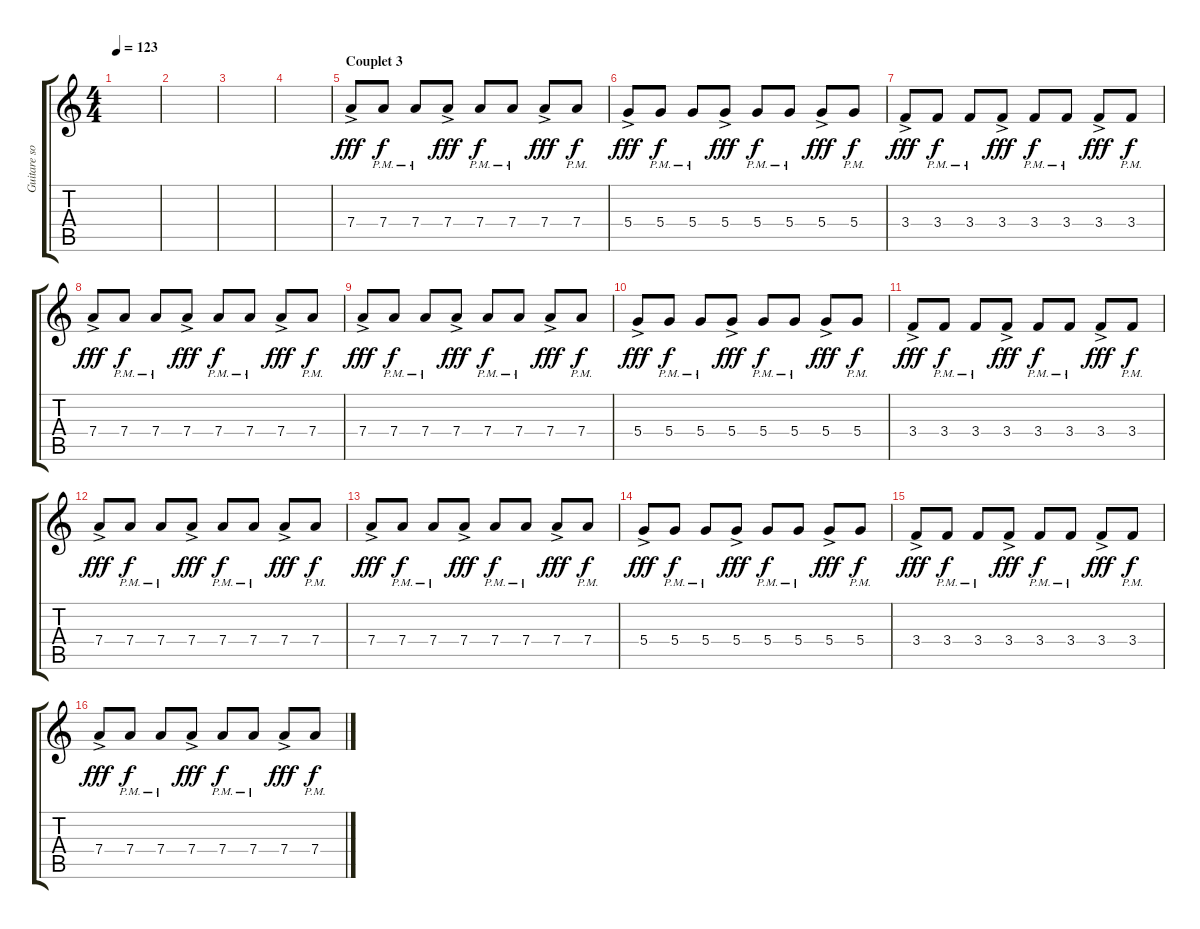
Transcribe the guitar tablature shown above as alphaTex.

\track ("Guitare son clair" "Guitare so") {instrument electricguitarmuted}
\staff {score tabs}
\tuning (E4 B3 G3 D3 A2 E2) {hide}
\ts (4 4)
\tempo 123
\clef g2
\ks c
|
|
|
|
\section ("" "Couplet 3")
7.4{ac}.8{dy fff} 7.4{pm}.8{dy f} 7.4{pm}.8 7.4{ac}.8{dy fff} 7.4{pm}.8{dy f} 7.4{pm}.8 7.4{ac}.8{dy fff} 7.4{pm}.8{dy f} |
5.4{ac}.8{dy fff} 5.4{pm}.8{dy f} 5.4{pm}.8 5.4{ac}.8{dy fff} 5.4{pm}.8{dy f} 5.4{pm}.8 5.4{ac}.8{dy fff} 5.4{pm}.8{dy f} |
3.4{ac}.8{dy fff} 3.4{pm}.8{dy f} 3.4{pm}.8 3.4{ac}.8{dy fff} 3.4{pm}.8{dy f} 3.4{pm}.8 3.4{ac}.8{dy fff} 3.4{pm}.8{dy f} |
7.4{ac}.8{dy fff} 7.4{pm}.8{dy f} 7.4{pm}.8 7.4{ac}.8{dy fff} 7.4{pm}.8{dy f} 7.4{pm}.8 7.4{ac}.8{dy fff} 7.4{pm}.8{dy f} |
7.4{ac}.8{dy fff} 7.4{pm}.8{dy f} 7.4{pm}.8 7.4{ac}.8{dy fff} 7.4{pm}.8{dy f} 7.4{pm}.8 7.4{ac}.8{dy fff} 7.4{pm}.8{dy f} |
5.4{ac}.8{dy fff} 5.4{pm}.8{dy f} 5.4{pm}.8 5.4{ac}.8{dy fff} 5.4{pm}.8{dy f} 5.4{pm}.8 5.4{ac}.8{dy fff} 5.4{pm}.8{dy f} |
3.4{ac}.8{dy fff} 3.4{pm}.8{dy f} 3.4{pm}.8 3.4{ac}.8{dy fff} 3.4{pm}.8{dy f} 3.4{pm}.8 3.4{ac}.8{dy fff} 3.4{pm}.8{dy f} |
7.4{ac}.8{dy fff} 7.4{pm}.8{dy f} 7.4{pm}.8 7.4{ac}.8{dy fff} 7.4{pm}.8{dy f} 7.4{pm}.8 7.4{ac}.8{dy fff} 7.4{pm}.8{dy f} |
7.4{ac}.8{dy fff} 7.4{pm}.8{dy f} 7.4{pm}.8 7.4{ac}.8{dy fff} 7.4{pm}.8{dy f} 7.4{pm}.8 7.4{ac}.8{dy fff} 7.4{pm}.8{dy f} |
5.4{ac}.8{dy fff} 5.4{pm}.8{dy f} 5.4{pm}.8 5.4{ac}.8{dy fff} 5.4{pm}.8{dy f} 5.4{pm}.8 5.4{ac}.8{dy fff} 5.4{pm}.8{dy f} |
3.4{ac}.8{dy fff} 3.4{pm}.8{dy f} 3.4{pm}.8 3.4{ac}.8{dy fff} 3.4{pm}.8{dy f} 3.4{pm}.8 3.4{ac}.8{dy fff} 3.4{pm}.8{dy f} |
7.4{ac}.8{dy fff} 7.4{pm}.8{dy f} 7.4{pm}.8 7.4{ac}.8{dy fff} 7.4{pm}.8{dy f} 7.4{pm}.8 7.4{ac}.8{dy fff} 7.4{pm}.8{dy f}
